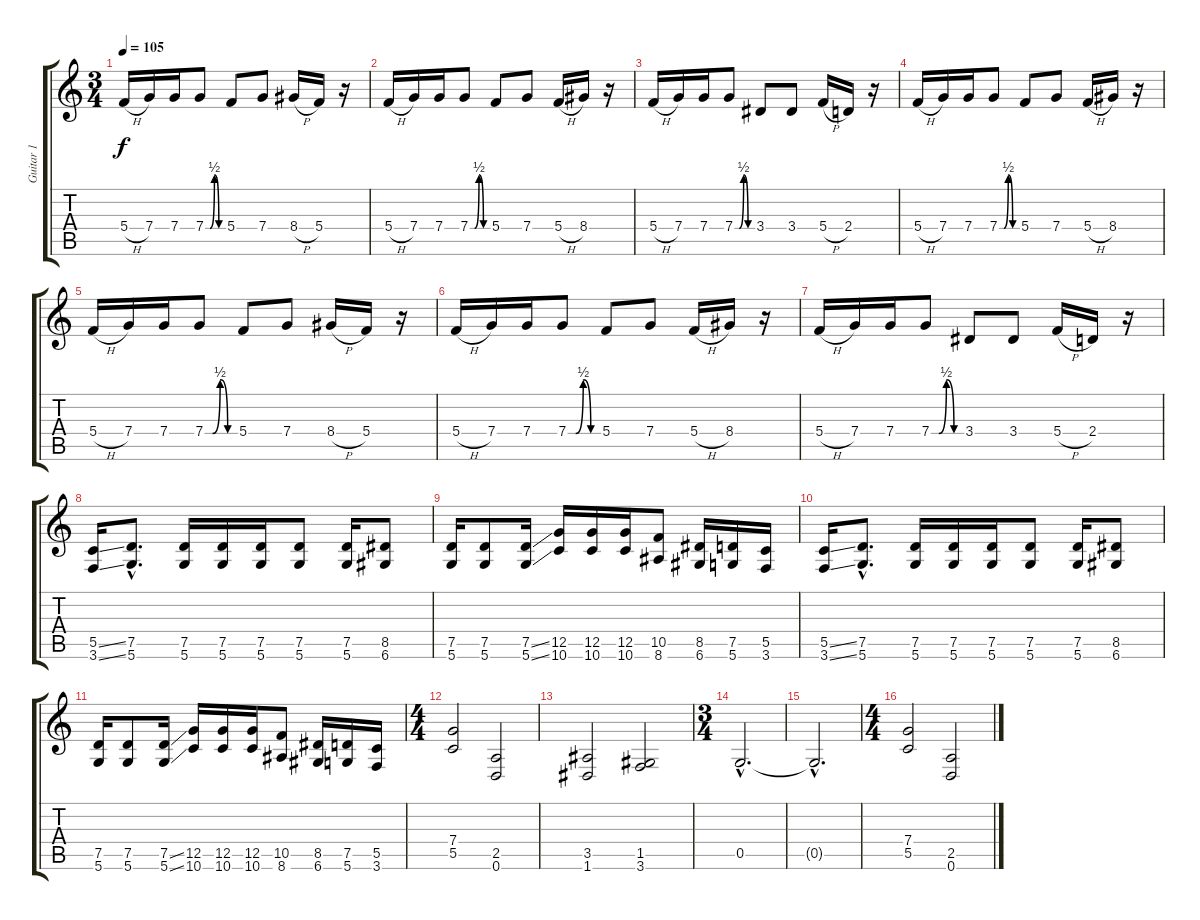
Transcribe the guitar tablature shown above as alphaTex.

\track ("Guitar 1" "Guitar 1") {instrument overdrivenguitar}
\staff {score tabs}
\tuning (D4 A3 F3 C3 G2 D2) {hide}
\ts (3 4)
\tempo 105
\clef g2
\ks c
5.4{h}.16{dy f} 7.4.16 7.4.16 7.4{be (custom 0 0 15 0 30 2 45 0 60 0)}.8 5.4.8 7.4.8 8.4{h}.16 5.4.16 r.16 |
5.4{h}.16 7.4.16 7.4.16 7.4{be (custom 0 0 15 0 30 2 45 0 60 0)}.8 5.4.8 7.4.8 5.4{h}.16 8.4.16 r.16 |
5.4{h}.16 7.4.16 7.4.16 7.4{be (custom 0 0 15 0 30 2 45 0 60 0)}.8 3.4.8 3.4.8 5.4{h}.16 2.4.16 r.16 |
5.4{h}.16 7.4.16 7.4.16 7.4{be (custom 0 0 15 0 30 2 45 0 60 0)}.8 5.4.8 7.4.8 5.4{h}.16 8.4.16 r.16 |
5.4{h}.16 7.4.16 7.4.16 7.4{be (custom 0 0 15 0 30 2 45 0 60 0)}.8 5.4.8 7.4.8 8.4{h}.16 5.4.16 r.16 |
5.4{h}.16 7.4.16 7.4.16 7.4{be (custom 0 0 15 0 30 2 45 0 60 0)}.8 5.4.8 7.4.8 5.4{h}.16 8.4.16 r.16 |
5.4{h}.16 7.4.16 7.4.16 7.4{be (custom 0 0 15 0 30 2 45 0 60 0)}.8 3.4.8 3.4.8 5.4{h}.16 2.4.16 r.16 |
\section ("" "")
(5.5{ss} 3.6{ss}).16 (7.5{hac} 5.6{hac}).8{d} (7.5 5.6).16 (7.5 5.6).16 (7.5 5.6).16 (7.5 5.6).8 (7.5 5.6).16 (8.5 6.6).8 |
(7.5 5.6).16 (7.5 5.6).8 (7.5{ss} 5.6{ss}).16 (12.5 10.6).16 (12.5 10.6).16 (12.5 10.6).16 (10.5 8.6).8 (8.5 6.6).16 (7.5 5.6).16 (5.5 3.6).16 |
(5.5{ss} 3.6{ss}).16 (7.5{hac} 5.6{hac}).8{d} (7.5 5.6).16 (7.5 5.6).16 (7.5 5.6).16 (7.5 5.6).8 (7.5 5.6).16 (8.5 6.6).8 |
(7.5 5.6).16 (7.5 5.6).8 (7.5{ss} 5.6{ss}).16 (12.5 10.6).16 (12.5 10.6).16 (12.5 10.6).16 (10.5 8.6).8 (8.5 6.6).16 (7.5 5.6).16 (5.5 3.6).16 |
\ts (4 4)
\section ("" "")
(7.4 5.5).2 (2.5 0.6).2 |
(3.5 1.6).2 (1.5 3.6).2 |
\ts (3 4)
\section ("" "")
0.5{hac}.2{d} |
0.5{hac t}.2{d} |
\ts (4 4)
\section ("" "")
(7.4 5.5).2 (2.5 0.6).2
